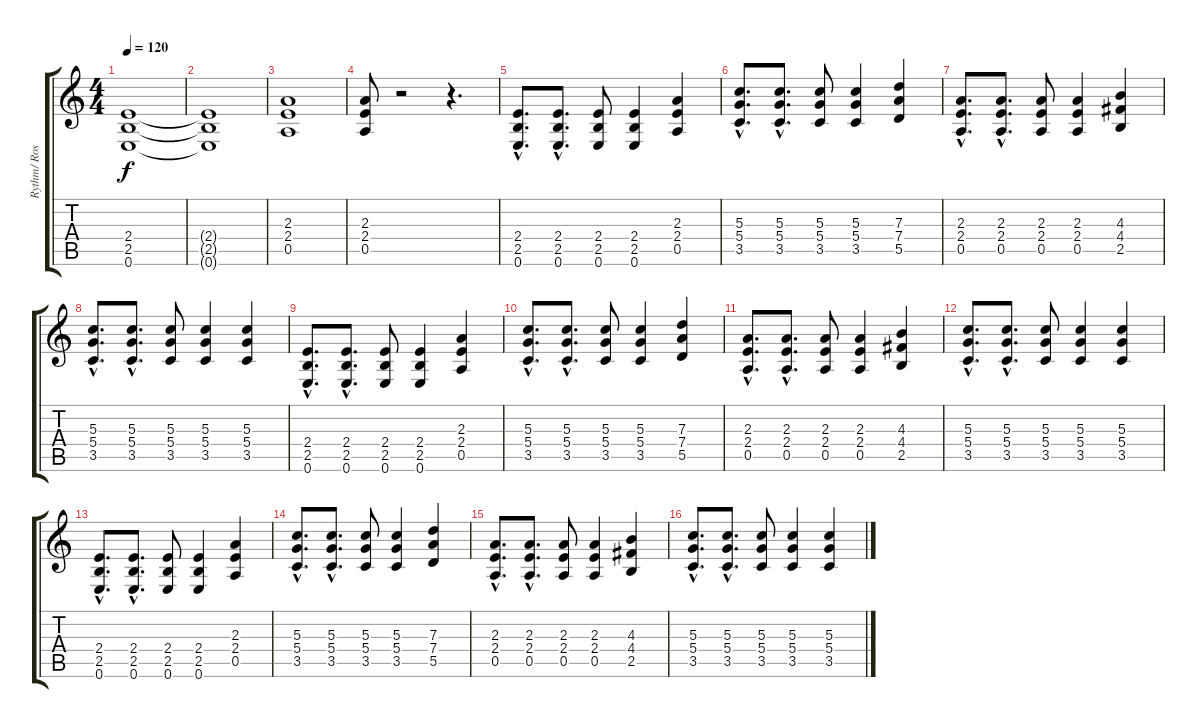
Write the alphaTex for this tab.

\track ("Rythm/ Ross" "Rythm/ Ros") {instrument overdrivenguitar}
\staff {score tabs}
\tuning (E4 B3 G3 D3 A2 E2) {hide}
\ts (4 4)
\tempo 120
\clef g2
\ks c
(2.4 2.5 0.6).1{dy f} |
(2.4{t} 2.5{t} 0.6{t}).1 |
(2.3 2.4 0.5).1 |
(2.3 2.4 0.5).8 r.2 r.4{d} |
(2.4{hac} 2.5{hac} 0.6{hac}).8{d} (2.4{hac} 2.5{hac} 0.6{hac}).8{d} (2.4 2.5 0.6).8 (2.4 2.5 0.6).4 (2.3 2.4 0.5).4 |
(5.3{hac} 5.4{hac} 3.5{hac}).8{d} (5.3{hac} 5.4{hac} 3.5{hac}).8{d} (5.3 5.4 3.5).8 (5.3 5.4 3.5).4 (7.3 7.4 5.5).4 |
(2.3{hac} 2.4{hac} 0.5{hac}).8{d} (2.3{hac} 2.4{hac} 0.5{hac}).8{d} (2.3 2.4 0.5).8 (2.3 2.4 0.5).4 (4.3 4.4 2.5).4 |
(5.3{hac} 5.4{hac} 3.5{hac}).8{d} (5.3{hac} 5.4{hac} 3.5{hac}).8{d} (5.3 5.4 3.5).8 (5.3 5.4 3.5).4 (5.3 5.4 3.5).4 |
(2.4{hac} 2.5{hac} 0.6{hac}).8{d} (2.4{hac} 2.5{hac} 0.6{hac}).8{d} (2.4 2.5 0.6).8 (2.4 2.5 0.6).4 (2.3 2.4 0.5).4 |
(5.3{hac} 5.4{hac} 3.5{hac}).8{d} (5.3{hac} 5.4{hac} 3.5{hac}).8{d} (5.3 5.4 3.5).8 (5.3 5.4 3.5).4 (7.3 7.4 5.5).4 |
(2.3{hac} 2.4{hac} 0.5{hac}).8{d} (2.3{hac} 2.4{hac} 0.5{hac}).8{d} (2.3 2.4 0.5).8 (2.3 2.4 0.5).4 (4.3 4.4 2.5).4 |
(5.3{hac} 5.4{hac} 3.5{hac}).8{d} (5.3{hac} 5.4{hac} 3.5{hac}).8{d} (5.3 5.4 3.5).8 (5.3 5.4 3.5).4 (5.3 5.4 3.5).4 |
(2.4{hac} 2.5{hac} 0.6{hac}).8{d} (2.4{hac} 2.5{hac} 0.6{hac}).8{d} (2.4 2.5 0.6).8 (2.4 2.5 0.6).4 (2.3 2.4 0.5).4 |
(5.3{hac} 5.4{hac} 3.5{hac}).8{d} (5.3{hac} 5.4{hac} 3.5{hac}).8{d} (5.3 5.4 3.5).8 (5.3 5.4 3.5).4 (7.3 7.4 5.5).4 |
(2.3{hac} 2.4{hac} 0.5{hac}).8{d} (2.3{hac} 2.4{hac} 0.5{hac}).8{d} (2.3 2.4 0.5).8 (2.3 2.4 0.5).4 (4.3 4.4 2.5).4 |
(5.3{hac} 5.4{hac} 3.5{hac}).8{d} (5.3{hac} 5.4{hac} 3.5{hac}).8{d} (5.3 5.4 3.5).8 (5.3 5.4 3.5).4 (5.3 5.4 3.5).4
